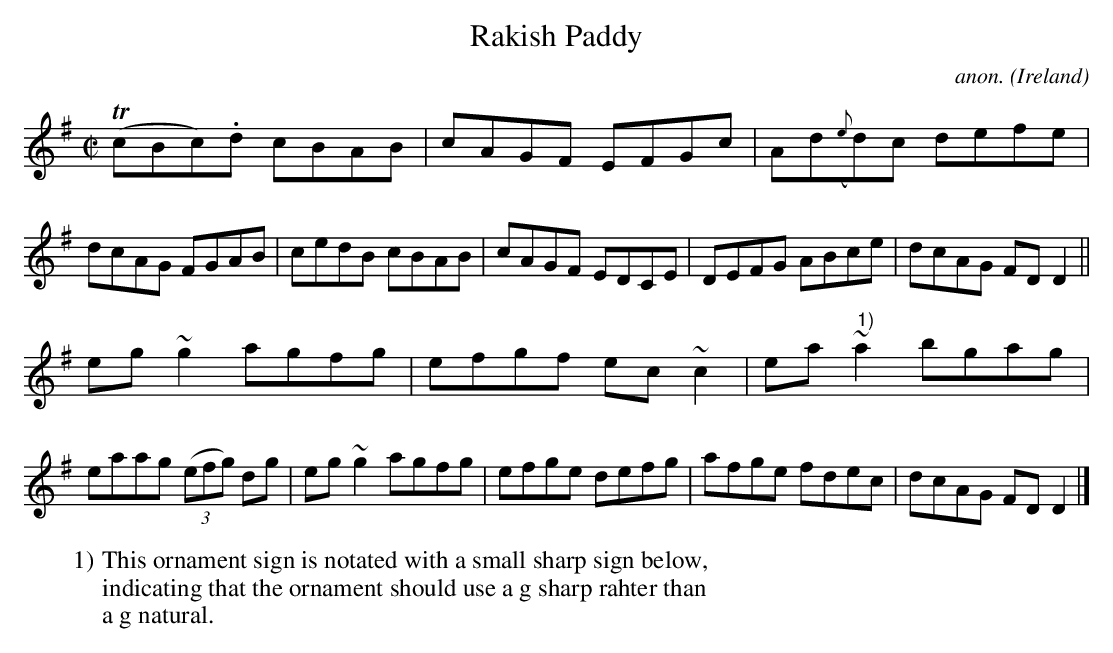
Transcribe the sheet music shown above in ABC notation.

X:1
T:Rakish Paddy
C:anon.
O:Ireland
m:Tn = (3n/o/n/
m:~n2 = o/4n/m/4n
M:C|
L:1/8
K:Dmix
(TcBc).d cBAB|cAGF EFGc|Ad({e}d)c defe|dcAG FGAB|cedB cBAB|cAGF EDCE|DEFG ABce|dcAG FDD2||
eg~g2 agfg|efgf ec~c2|ea~"^ 1)"a2 bgag|eaag (3(efg) dg|eg~g2 agfg|efge defg|afge fdec|dcAG FDD2|]
W:1) This ornament sign is notated with a small sharp sign below,
W:indicating that the ornament should use a g sharp rahter than
W:a g natural.
